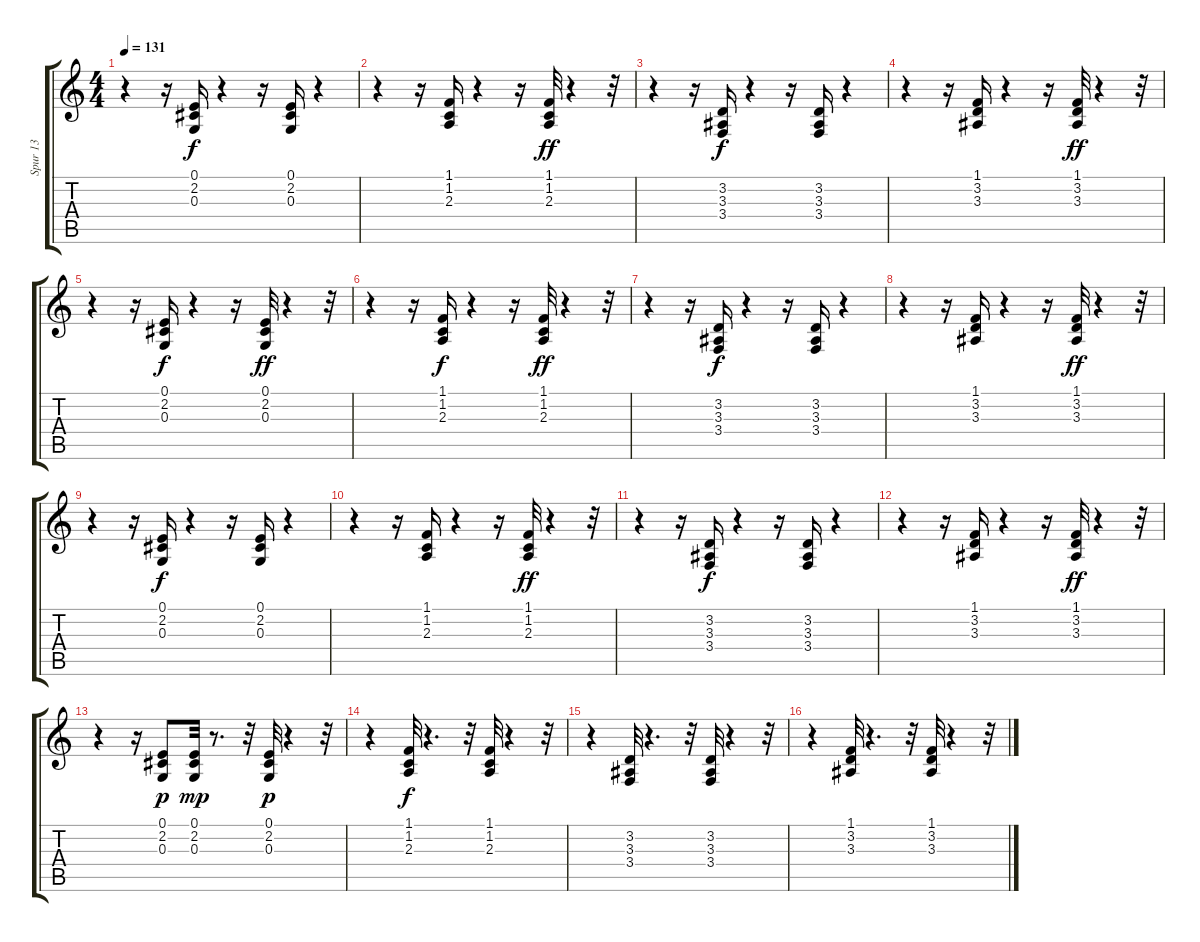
\track ("Spur 13" "Spur 13") {instrument percussiveorgan}
\staff {score tabs}
\tuning (E4 B3 G3 D3 A2 E2) {hide}
\ts (4 4)
\tempo 131
\clef g2
\ks c
r.4{dy ff} r.16 (0.1 2.2 0.3).16{dy f} r.4 r.16 (0.1 2.2 0.3).16 r.4 |
r.4 r.16 (1.1 1.2 2.3).16 r.4 r.16 (1.1 1.2 2.3).32{dy ff} r.4 r.32 |
r.4 r.16 (3.2 3.3 3.4).16{dy f} r.4 r.16 (3.2 3.3 3.4).16 r.4 |
r.4 r.16 (1.1 3.2 3.3).16 r.4 r.16 (1.1 3.2 3.3).32{dy ff} r.4 r.32 |
r.4 r.16 (0.1 2.2 0.3).16{dy f} r.4 r.16 (0.1 2.2 0.3).32{dy ff} r.4 r.32 |
r.4 r.16 (1.1 1.2 2.3).16{dy f} r.4 r.16 (1.1 1.2 2.3).32{dy ff} r.4 r.32 |
r.4 r.16 (3.2 3.3 3.4).16{dy f} r.4 r.16 (3.2 3.3 3.4).16 r.4 |
r.4 r.16 (1.1 3.2 3.3).16 r.4 r.16 (1.1 3.2 3.3).32{dy ff} r.4 r.32 |
r.4 r.16 (0.1 2.2 0.3).16{dy f} r.4 r.16 (0.1 2.2 0.3).16 r.4 |
r.4 r.16 (1.1 1.2 2.3).16 r.4 r.16 (1.1 1.2 2.3).32{dy ff} r.4 r.32 |
r.4 r.16 (3.2 3.3 3.4).16{dy f} r.4 r.16 (3.2 3.3 3.4).16 r.4 |
r.4 r.16 (1.1 3.2 3.3).16 r.4 r.16 (1.1 3.2 3.3).32{dy ff} r.4 r.32 |
r.4 r.16 (0.1 2.2 0.3).8{dy p} (0.1 2.2 0.3).32{dy mp} r.8{d} r.32 (0.1 2.2 0.3).32{dy p} r.4 r.32 |
r.4 (1.1 1.2 2.3).32{dy f} r.4{d} r.32 (1.1 1.2 2.3).32 r.4 r.32 |
r.4 (3.2 3.3 3.4).32 r.4{d} r.32 (3.2 3.3 3.4).32 r.4 r.32 |
r.4 (1.1 3.2 3.3).32 r.4{d} r.32 (1.1 3.2 3.3).32 r.4 r.32
